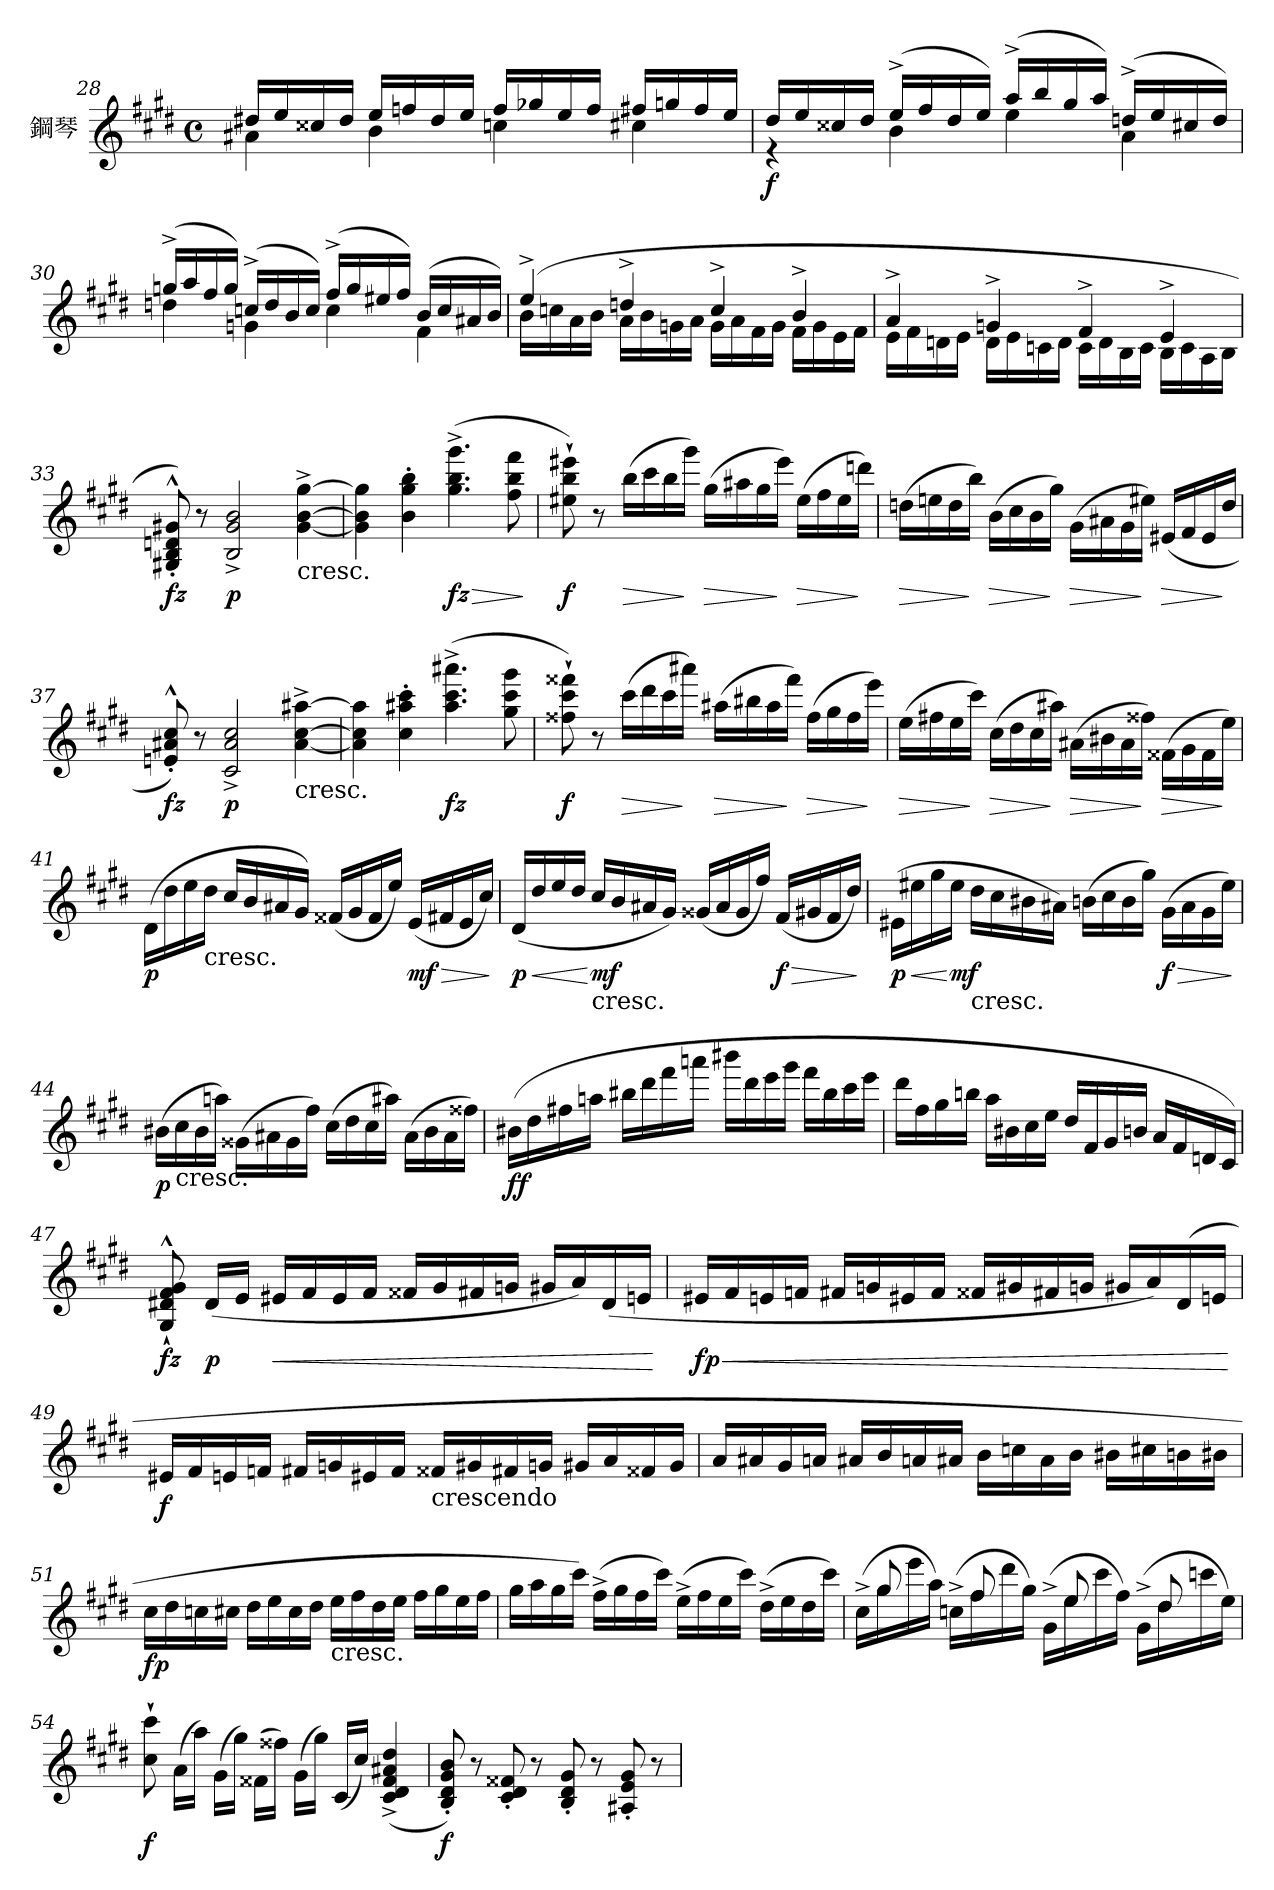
**kern	**dynam
*part1	*part1
*staff1	*staff1
*I"鋼琴	*
!!LO:LB:g=z
*clefG2	*
*k[f#c#g#d#]	*
*M4/4	*
*met(c)	*
=28	=28
*^	*
16dd#X/LL	4a#X\	.
16ee/	.	.
16cc##X/	.	.
16dd#/JJ	.	.
16ee/LL	4b\	.
16ffn/	.	.
16dd#/	.	.
16ee/JJ	.	.
16ff/LL	4ccn\	.
16gg-X/	.	.
16ee/	.	.
16ff/JJ	.	.
16ff#X/LL	4cc#X\	.
16ggn/	.	.
16ff#/	.	.
16ee/JJ	.	.
=29	=29	=29
!	!	!LO:DY:b
16dd#/LL	4re	f
16ee/	.	.
16cc##X/	.	.
16dd#/JJ	.	.
(>16ee^/LL	4b\	.
16ff#/	.	.
16dd#/	.	.
16ee/JJ)	.	.
(>16aa^/LL	4ee\	.
16bb/	.	.
16gg#/	.	.
16aa/JJ)	.	.
(>16ddn^/LL	4a\	.
16ee/	.	.
16cc#X/	.	.
16dd/JJ)	.	.
!!LO:LB:g=z	!!
=30	=30	=30
(>16ggn^/LL	4ddn\	.
16aa/	.	.
16ff#/	.	.
16gg/JJ)	.	.
(>16ccn^/LL	4gn\	.
16dd/	.	.
16b/	.	.
16cc/JJ)	.	.
(>16ff#^/LL	4cc\	.
16gg/	.	.
16ee#X/	.	.
16ff#/JJ)	.	.
(>16b/LL	4f#\	.
16cc/	.	.
16a#X/	.	.
16b/JJ)	.	.
=31	=31	=31
(>4ee^/	16b\LL	.
.	16ccn\	.
.	16a\	.
.	16b\JJ	.
4ddn^/	16a\LL	.
.	16b\	.
.	16gn\	.
.	16a\JJ	.
4cc^/	16g\LL	.
.	16a\	.
.	16f#\	.
.	16g\JJ	.
4b^/	16f#\LL	.
.	16g\	.
.	16e\	.
.	16f#\JJ	.
!!LO:LB:g=z	!!
=32	=32	=32
4a^/	16e\LL	.
.	16f#\	.
.	16dn\	.
.	16e\JJ	.
4gn^/	16d\LL	.
.	16e\	.
.	16cn\	.
.	16d\JJ	.
4f#^/	16c\LL	.
.	16d\	.
.	16B\	.
.	16c\JJ	.
4e^/	16B\LL	.
.	16c\	.
.	16A\	.
.	16B\JJ	.
=33	=33	=33
!	!	!LO:DY:b
*v	*v	*
8G#X/'^^ 8B/'^^ 8dn/'^^ 8g#X/'^^)	fz
8r	.
!	!LO:DY:b
2B/^ 2g#/^ 2b/^	p
!LO:TX:b:t=cresc.	!
[4g#\^ [4b\^ [4gg#\^	.
=34	=34
4g#\] 4b\] 4gg#\]	.
4b\' 4gg#\' 4bb\'	.
!	!LO:HP:b
!	!LO:DY:n=1:b
(>4.gg#\^ 4.bb\^ 4.ggg#\^	> fz
8ff#\ 8bb\ 8fff#\	.
.	]
!!LO:LB:g=z
=35	=35
!	!LO:DY:b
8ee#X\` 8bb\` 8eee#X\`)	f
8r	.
!	!LO:HP:b
(>16bb\LL	>
16ccc#\	.
16bb\	.
16ggg#\JJ)	]
!	!LO:HP:b
(>16gg#\LL	>
16aa#X\	.
16gg#\	.
16eee#\JJ)	]
!	!LO:HP:b
(>16ee#\LL	>
16ff#\	.
16ee#\	.
16dddn\JJ)	]
=36	=36
!	!LO:HP:b
(>16ddn\LL	>
16een\	.
16dd\	.
16bb\JJ)	]
!	!LO:HP:b
(>16b\LL	>
16cc#\	.
16b\	.
16gg#\JJ)	]
!	!LO:HP:b
(>16g#\LL	>
16a#X\	.
16g#\	.
16ee#X\JJ)	]
!	!LO:HP:b
(>16e#X/LL	>
16f#/	.
16e#/	.
16dd/JJ	]
=37	=37
!	!LO:DY:b
8en/'^^ 8a#X/'^^ 8cc#/'^^)	fz
8r	.
!	!LO:DY:b
2c#/^ 2a#/^ 2cc#/^	p
!LO:TX:b:t=cresc.	!
[4a#\^ [4cc#\^ [4aa#X\^	.
!!LO:LB:g=z
=38	=38
4a#\] 4cc#\] 4aa#\]	.
4cc#\' 4aa#X\' 4ccc#\'	.
!	!LO:DY:b
(>4.aa#\^ 4.ccc#\^ 4.aaa#X\^	fz
8gg#\ 8ccc#\ 8ggg#\	.
=39	=39
!	!LO:DY:b
8ff##X\` 8ccc#\` 8fff##X\`)	f
8r	.
!	!LO:HP:b
(>16ccc#\LL	>
16ddd#\	.
16ccc#\	.
16aaa#X\JJ)	]
!	!LO:HP:b
(>16aa#X\LL	>
16bb#X\	.
16aa#\	.
16fff##\JJ)	]
!	!LO:HP:b
(>16ff##\LL	>
16gg#\	.
16ff##\	.
16eee\JJ)	]
=40	=40
!	!LO:HP:b
(>16ee\LL	>
16ff#X\	.
16ee\	.
16ccc#\JJ)	]
!	!LO:HP:b
(>16cc#\LL	>
16dd#\	.
16cc#\	.
16aa#X\JJ)	]
!	!LO:HP:b
(>16a#X\LL	>
16b#X\	.
16a#\	.
16ff##X\JJ)	]
!	!LO:HP:b
(>16f##X\LL	>
16g#\	.
16f##\	.
16ee\JJ)	]
!!LO:LB:g=z
=41	=41
!	!LO:DY:b
(>16d#\LL	p
16dd#\	.
16ee\	.
!LO:TX:b:t=cresc.	!
16dd#\JJ	.
16cc#/LL	.
16b/	.
16a#X/	.
16g#/JJ)	.
(<16f##X/LL	.
16g#/	.
16f##/	.
16ee/JJ)	.
!	!LO:HP:b
!	!LO:DY:n=1:b
(<16e/LL	> mf
16f#X/	.
16e/	.
16cc#/JJ)	.
.	]
=42	=42
!	!LO:DY:b
(>16d#/LL	p
!	!LO:HP:b
16dd#/	<
16ee/	.
16dd#/JJ	.
!LO:TX:b:t=cresc.	!
!	!LO:DY:n=1:b
16cc#/LL	[ mf
16b/	.
16a#X/	.
16g#/JJ)	.
(>16g##X/LL	.
16a#/	.
16g##/	.
16ff#/JJ)	.
!	!LO:HP:b
!	!LO:DY:n=2:b
(>16f#/LL	> f
16g#X/	.
16f#/	.
16dd#/JJ)	.
.	]
!!LO:LB:g=z
=43	=43
!	!LO:DY:b
(>16e#X\LL	p
!	!LO:HP:b
16ee#X\	<
16gg#\	.
!	!LO:DY:n=1:b
16ee#\JJ	[ mf
!LO:TX:b:t=cresc.	!
16dd#\LL	.
16cc#\	.
16b#X\	.
16a#X\JJ)	.
(>16bn\LL	.
16cc#\	.
16b\	.
16gg#\JJ)	.
!	!LO:HP:b
!	!LO:DY:n=2:b
(>16g#\LL	> f
16a#\	.
16g#\	.
16ee#\JJ)	.
.	]
=44	=44
!	!LO:DY:b
(>16b#X\LL	p
!LO:TX:b:t=cresc.	!
16cc#\	.
16b#\	.
16aan\JJ)	.
(>16g##X\LL	.
16a#X\	.
16g##\	.
16ff#\JJ)	.
(>16cc#\LL	.
16dd#\	.
16cc#\	.
16aa#X\JJ)	.
(>16a#\LL	.
16b#\	.
16a#\	.
16ff##X\JJ)	.
!!LO:LB:g=z
=45	=45
!	!LO:DY:b
(>16b#X\LL	ff
16dd#\	.
16ff#X\	.
16aan\JJ	.
16bb#X\LL	.
16ddd#\	.
16fff#\	.
16aaan\JJ	.
16bbb#X\LL	.
16ddd#\	.
16eee\	.
16ggg#\JJ	.
16fff#\LL	.
16bb#\	.
16ccc#\	.
16eee\JJ	.
=46	=46
!	!LO:DY:b
16ddd#\LL	other-dynamics
16ff#\	.
16gg#\	.
16bbn\JJ	.
16aa\LL	.
16b#X\	.
16cc#\	.
16ee\JJ	.
16dd#/LL	.
16f#/	.
16g#/	.
16bn/JJ	.
16a/LL	.
16f#/	.
16dn/	.
16c#/JJ)	.
!!LO:PB:g=z
=47	=47
!	!LO:DY:b
8G#/`^^ 8d#X/`^^ 8f#/`^^ 8g#/`^^	fz
!	!LO:DY:b
(<16d#/LL	p
16e/JJ	.
!	!LO:HP:b
16e#X/LL	<
16f#/	.
16e#/	.
16f#/JJ	.
16f##X/LL	.
16g#/	.
16f#X/	.
16gn/JJ	.
16g#X/LL	.
16a/)	.
(>16d#/	.
16en/JJ	.
.	[
=48	=48
!	!LO:HP:b
!	!LO:DY:n=1:b
16e#X/LL	< fp
16f#/	.
16en/	.
16fn/JJ	.
16f#X/LL	.
16gn/	.
16e#X/	.
16f#/JJ	.
16f##X/LL	.
16g#X/	.
16f#X/	.
16gn/JJ	.
16g#X/LL	.
16a/)	.
(>16d#/	.
16en/JJ	.
.	[
!!LO:LB:g=z
=49	=49
!	!LO:DY:b
16e#X/LL	f
16f#/	.
16en/	.
16fn/JJ	.
16f#X/LL	.
16gn/	.
16e#X/	.
16f#/JJ	.
!LO:TX:b:t=crescendo	!
16f##X/LL	.
16g#X/	.
16f#X/	.
16gn/JJ	.
16g#X/LL	.
16a/	.
16f##X/	.
16g#/JJ	.
=50	=50
16a/LL	.
16a#X/	.
16g#/	.
16an/JJ	.
16a#X/LL	.
16b/	.
16an/	.
16a#X/JJ	.
16b\LL	.
16ccn\	.
16a#\	.
16b\JJ	.
16b#X\LL	.
16cc#X\	.
16bn\	.
16b#X\JJ	.
!!LO:LB:g=z
=51	=51
!	!LO:DY:b
16cc#\LL	fp
16dd#\	.
16ccn\	.
16cc#X\JJ	.
16dd#\LL	.
16ee\	.
16cc#\	.
16dd#\JJ	.
!LO:TX:b:t=cresc.	!
16ee\LL	.
16ff#\	.
16dd#\	.
16ee\JJ	.
16ff#\LL	.
16gg#\	.
16ee\	.
16ff#\JJ	.
=52	=52
16gg#\LL	.
16aa\	.
16gg#\	.
16ccc#\JJ)	.
(>16ff#^\LL	.
16gg#\	.
16ff#\	.
16ccc#\JJ)	.
(>16ee^\LL	.
16ff#\	.
16ee\	.
16ccc#\JJ)	.
(>16dd#^\LL	.
16ee\	.
16dd#\	.
16ccc#\JJ)	.
!!LO:LB:g=z
=53	=53
*^	*
16rcccyy	(>16cc#^\LL	.
8gg#/	16gg#\	.
.	16eee\	.
8reeeyy	16aa\JJ)	.
.	(>16ccn^\LL	.
8ff#/	16ff#\	.
.	16ddd#\	.
8reeeyy	16gg#\JJ)	.
.	(>16g#^\LL	.
8ee/	16ee\	.
.	16ccc#\	.
8reeeyy	16ff#\JJ)	.
.	(>16g#^\LL	.
8dd#/	16dd#\	.
.	16cccn\	.
16reeeyy	16ee\JJ)	.
=54	=54	=54
!	!	!LO:DY:b
*v	*v	*
8cc#\` 8ccc#\`	f
(>16a\LL	.
16aa\JJ)	.
(>16g#\LL	.
16gg#\JJ)	.
(>16f##X\LL	.
16ff##X\JJ)	.
(>16g#\LL	.
16gg#\JJ)	.
(<16c#/LL	.
16cc#/JJ)	.
(>4c#/^ 4d#/^ 4f##/^ 4a#X/^ 4dd#/^	.
=55	=55
!	!LO:DY:b
8B/' 8d#/' 8g#/' 8b/')	f
8r	.
8c#/' 8d#/' 8f##X/'	.
8r	.
8B/' 8d#/' 8g#/'	.
8r	.
8A#X/' 8e/' 8g#/'	.
8r	.
=	=
*-	*-
